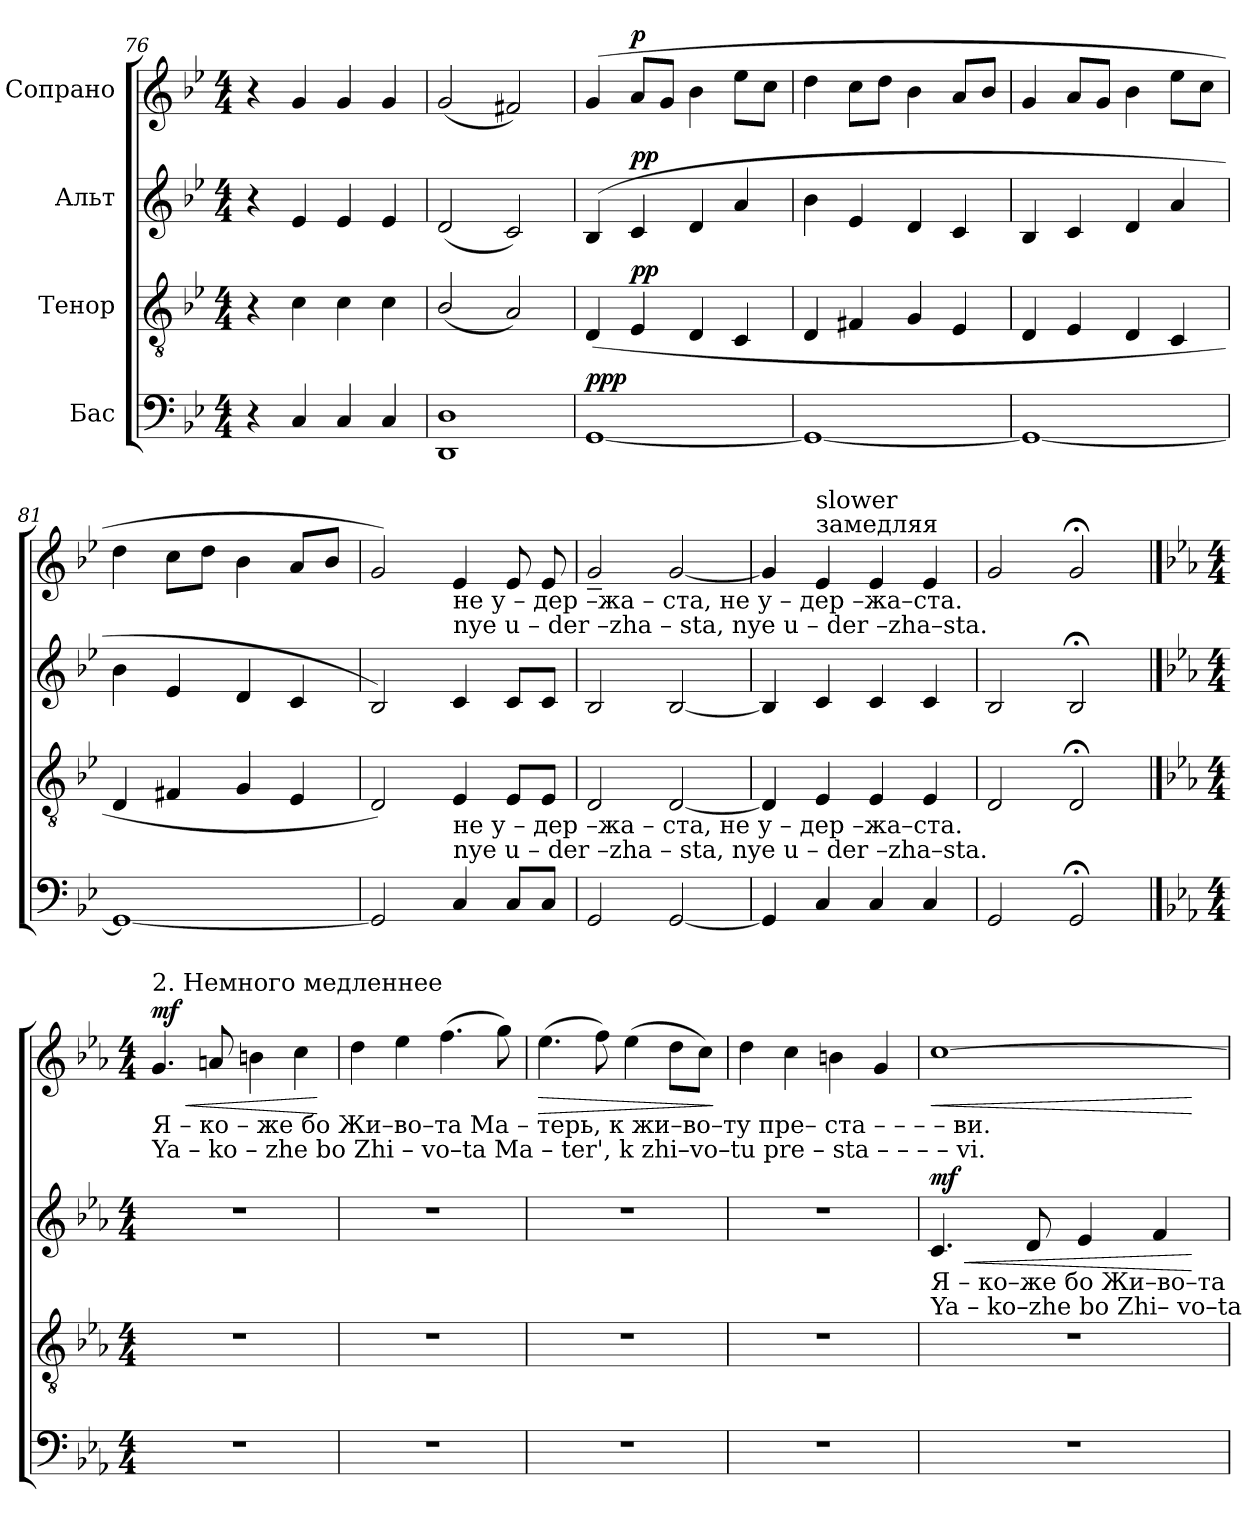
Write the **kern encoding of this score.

**kern	**dynam	**kern	**dynam	**kern	**dynam	**kern	**dynam
*part4	*part4	*part3	*part3	*part2	*part2	*part1	*part1
*staff4	*staff4	*staff3	*staff3	*staff2	*staff2	*staff1	*staff1
*I"Бас	*	*I"Тенор	*	*I"Альт	*	*I"Сопрано	*
*clefF4	*	*clefGv2	*	*clefG2	*	*clefG2	*
*k[b-e-]	*	*k[b-e-]	*	*k[b-e-]	*	*k[b-e-]	*
*M4/4	*	*M4/4	*	*M4/4	*	*M4/4	*
=76	=76	=76	=76	=76	=76	=76	=76
4r	.	4r	.	4r	.	4r	.
4C/	.	4c\	.	4e-/	.	4g/	.
4C/	.	4c\	.	4e-/	.	4g/	.
4C/	.	4c\	.	4e-/	.	4g/	.
=77	=77	=77	=77	=77	=77	=77	=77
1DD 1D	.	(2B-/	.	(2d/	.	(2g/	.
.	.	2A/)	.	2c/)	.	2f#X/)	.
=78	=78	=78	=78	=78	=78	=78	=78
!	!LO:DY:a	!	!	!	!	!	!
[1GG	ppp	(4D/	.	(4B-/	.	(4g/	.
!	!	!	!LO:DY:a	!	!LO:DY:a	!	!LO:DY:a
.	.	4E-/	pp	4c/	pp	8a/L	p
.	.	.	.	.	.	8g/J	.
.	.	4D/	.	4d/	.	4b-\	.
.	.	4C/	.	4a/	.	8ee-\L	.
.	.	.	.	.	.	8cc\J	.
=79	=79	=79	=79	=79	=79	=79	=79
1GG_	.	4D/	.	4b-\	.	4dd\	.
.	.	4F#X/	.	4e-/	.	8cc\L	.
.	.	.	.	.	.	8dd\J	.
.	.	4G/	.	4d/	.	4b-\	.
.	.	4E-/	.	4c/	.	8a/L	.
.	.	.	.	.	.	8b-/J	.
=80	=80	=80	=80	=80	=80	=80	=80
1GG_	.	4D/	.	4B-/	.	4g/	.
.	.	4E-/	.	4c/	.	8a/L	.
.	.	.	.	.	.	8g/J	.
.	.	4D/	.	4d/	.	4b-\	.
.	.	4C/	.	4a/	.	8ee-\L	.
.	.	.	.	.	.	8cc\J	.
!!LO:LB:g=z
=81	=81	=81	=81	=81	=81	=81	=81
1GG_	.	4D/	.	4b-\	.	4dd\	.
.	.	4F#X/	.	4e-/	.	8cc\L	.
.	.	.	.	.	.	8dd\J	.
.	.	4G/	.	4d/	.	4b-\	.
.	.	4E-/	.	4c/	.	8a/L	.
.	.	.	.	.	.	8b-/J	.
=82	=82	=82	=82	=82	=82	=82	=82
2GG/]	.	2D/)	.	2B-/)	.	2g/)	.
!	!	!	!	!	!	!LO:TX:b:t=не     у – дер –жа – ста,             не    у – дер –жа–ста.	!
!	!	!	!	!	!	!LO:TX:b:t=nye    u – der –zha – sta,             nye   u – der –zha–sta.	!
!	!	!LO:TX:b:t=не     у – дер –жа – ста,             не    у – дер –жа–ста.	!	!	!	!	!
!	!	!LO:TX:b:t=nye    u – der –zha – sta,             nye   u – der –zha–sta.	!	!	!	!	!
4C/	.	4E-/	.	4c/	.	4e-/	.
8C/L	.	8E-/L	.	8c/L	.	8e-/	.
8C/J	.	8E-/J	.	8c/J	.	8e-/	.
=83	=83	=83	=83	=83	=83	=83	=83
2GG/	.	2D/	.	2B-/	.	2g~/	.
[2GG/	.	[2D/	.	[2B-/	.	[2g/	.
=84	=84	=84	=84	=84	=84	=84	=84
*	*	*	*	*	*	*MM90	*
4GG/]	.	4D/]	.	4B-/]	.	4g/]	.
!	!	!	!	!	!	!LO:TX:a:t=замедляя	!
!	!	!	!	!	!	!LO:TX:a:t=slower	!
4C/	.	4E-/	.	4c/	.	4e-/	.
4C/	.	4E-/	.	4c/	.	4e-/	.
4C/	.	4E-/	.	4c/	.	4e-/	.
=85	=85	=85	=85	=85	=85	=85	=85
2GG/	.	2D/	.	2B-/	.	2g/	.
2GG;<Z/	.	2D;<Z/	.	2B-;<Z/	.	2g;<Z/	.
!!LO:LB:g=z
==86	==86	==86	==86	==86	==86	==86	==86
*k[b-e-a-]	*	*k[b-e-a-]	*	*k[b-e-a-]	*	*k[b-e-a-]	*
*M4/4	*	*M4/4	*	*M4/4	*	*M4/4	*
*	*	*	*	*	*	*MM100	*
!	!	!	!	!	!	!LO:TX:a:t=2. Немного медленнее	!
!	!	!	!	!	!	!LO:TX:b:t=Я  –  ко – же  бо     Жи–во–та           Ма     –    терь,       к жи–во–ту  пре– ста       –       –       –       –     ви.	!
!	!	!	!	!	!	!LO:TX:b:t=Ya – ko – zhe bo    Zhi – vo–ta            Ma     –     ter',         k zhi–vo–tu    pre – sta        –       –       –       –      vi.	!
!	!	!	!	!	!	!	!LO:HP:b
!	!	!	!	!	!	!	!LO:DY:n=1:a
1r	.	1r	.	1r	.	4.g/	< mf
.	.	.	.	.	.	8an/	.
.	.	.	.	.	.	4bn\	.
.	.	.	.	.	.	4cc\	.
.	.	.	.	.	.	.	[
=87	=87	=87	=87	=87	=87	=87	=87
1r	.	1r	.	1r	.	4dd\	.
.	.	.	.	.	.	4ee-\	.
.	.	.	.	.	.	(4.ff\	.
.	.	.	.	.	.	8gg\)	.
=88	=88	=88	=88	=88	=88	=88	=88
!	!	!	!	!	!	!	!LO:HP:b
1r	.	1r	.	1r	.	(4.ee-\	>
.	.	.	.	.	.	8ff\)	.
.	.	.	.	.	.	(4ee-\	.
.	.	.	.	.	.	8dd\L	.
.	.	.	.	.	.	8cc\J)	.
.	.	.	.	.	.	.	]
=89	=89	=89	=89	=89	=89	=89	=89
1r	.	1r	.	1r	.	4dd\	.
.	.	.	.	.	.	4cc\	.
.	.	.	.	.	.	4bn\	.
.	.	.	.	.	.	4g/	.
=90	=90	=90	=90	=90	=90	=90	=90
!	!	!	!	!LO:TX:b:t=Я  –  ко–же бо    Жи–во–та	!	!	!
!	!	!	!	!LO:TX:b:t=Ya – ko–zhe bo    Zhi– vo–ta	!	!	!
!	!	!	!	!	!LO:HP:b	!	!LO:HP:b
!	!	!	!	!	!LO:DY:n=1:a	!	!
1r	.	1r	.	4.c/	< mf	[1cc	<
.	.	.	.	8d/	.	.	.
.	.	.	.	4e-/	.	.	.
.	.	.	.	4f/	.	.	.
.	.	.	.	.	[	.	[
=	=	=	=	=	=	=	=
*-	*-	*-	*-	*-	*-	*-	*-
